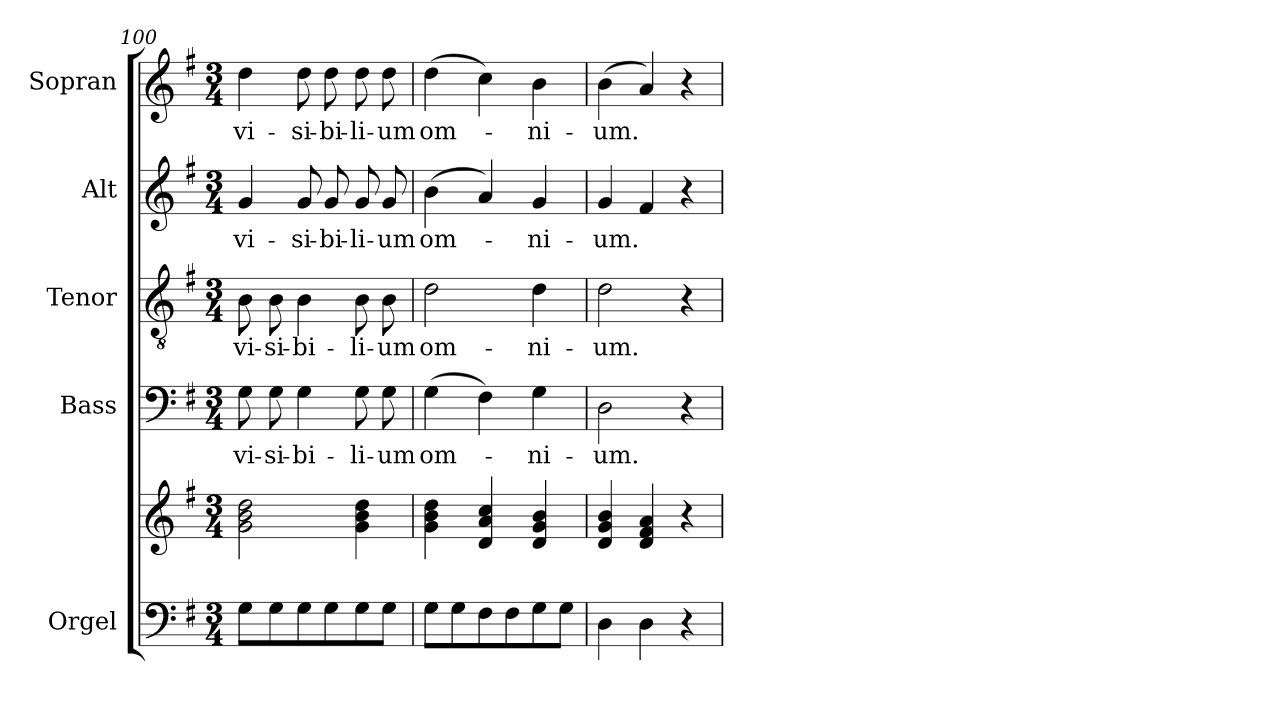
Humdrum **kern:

**kern	**kern	**kern	**text	**kern	**text	**kern	**text	**kern	**text
*part5	*part5	*part4	*part4	*part3	*part3	*part2	*part2	*part1	*part1
*staff6	*staff5	*staff4	*staff4	*staff3	*staff3	*staff2	*staff2	*staff1	*staff1
*I"Orgel	*	*I"Bass	*	*I"Tenor	*	*I"Alt	*	*I"Sopran	*
*I'Org.	*	*I'B	*	*I'T	*	*I'A	*	*I'S	*
*clefF4	*clefG2	*clefF4	*	*clefGv2	*	*clefG2	*	*clefG2	*
*k[f#]	*k[f#]	*k[f#]	*	*k[f#]	*	*k[f#]	*	*k[f#]	*
*G:	*G:	*G:	*	*G:	*	*G:	*	*G:	*
*M3/4	*M3/4	*M3/4	*	*M3/4	*	*M3/4	*	*M3/4	*
=100	=100	=100	=100	=100	=100	=100	=100	=100	=100
!	!	!	!LO:LY:b	!	!LO:LY:b	!	!LO:LY:b	!	!LO:LY:b
8G\L	2g\ 2b\ 2dd\	8G\	vi-	8B\	vi-	4g/	vi-	4dd\	vi-
!	!	!	!LO:LY:b	!	!LO:LY:b	!	!	!	!
8G\	.	8G\	-si-	8B\	-si-	.	.	.	.
!	!	!	!LO:LY:b	!	!LO:LY:b	!	!LO:LY:b	!	!LO:LY:b
8G\	.	4G\	-bi-	4B\	-bi-	8g/	-si-	8dd\	-si-
!	!	!	!	!	!	!	!LO:LY:b	!	!LO:LY:b
8G\	.	.	.	.	.	8g/	-bi-	8dd\	-bi-
!	!	!	!LO:LY:b	!	!LO:LY:b	!	!LO:LY:b	!	!LO:LY:b
8G\	4g\ 4b\ 4dd\	8G\	-li-	8B\	-li-	8g/	-li-	8dd\	-li-
!	!	!	!LO:LY:b	!	!LO:LY:b	!	!LO:LY:b	!	!LO:LY:b
8G\J	.	8G\	-um	8B\	-um	8g/	-um	8dd\	-um
!!LO:PB:g=z
=101	=101	=101	=101	=101	=101	=101	=101	=101	=101
!	!	!	!LO:LY:b	!	!LO:LY:b	!	!LO:LY:b	!	!LO:LY:b
8G\L	4g\ 4b\ 4dd\	(>4G\	om-	2d\	om-	(>4b\	om-	(>4dd\	om-
8G\	.	.	.	.	.	.	.	.	.
8F#\	4d/ 4a/ 4cc/	4F#\)	.	.	.	4a/)	.	4cc\)	.
8F#\	.	.	.	.	.	.	.	.	.
!	!	!	!LO:LY:b	!	!LO:LY:b	!	!LO:LY:b	!	!LO:LY:b
8G\	4d/ 4g/ 4b/	4G\	-ni-	4d\	-ni-	4g/	-ni-	4b\	-ni-
8G\J	.	.	.	.	.	.	.	.	.
=102	=102	=102	=102	=102	=102	=102	=102	=102	=102
!	!	!	!LO:LY:b	!	!LO:LY:b	!	!LO:LY:b	!	!LO:LY:b
4D\	4d/ 4g/ 4b/	2D\	-um.	2d\	-um.	4g/	-um.	(>4b\	-um.
4D\	4d/ 4f#/ 4a/	.	.	.	.	4f#/	.	4a/)	.
4r	4r	4r	.	4r	.	4r	.	4r	.
=	=	=	=	=	=	=	=	=	=
*-	*-	*-	*-	*-	*-	*-	*-	*-	*-
